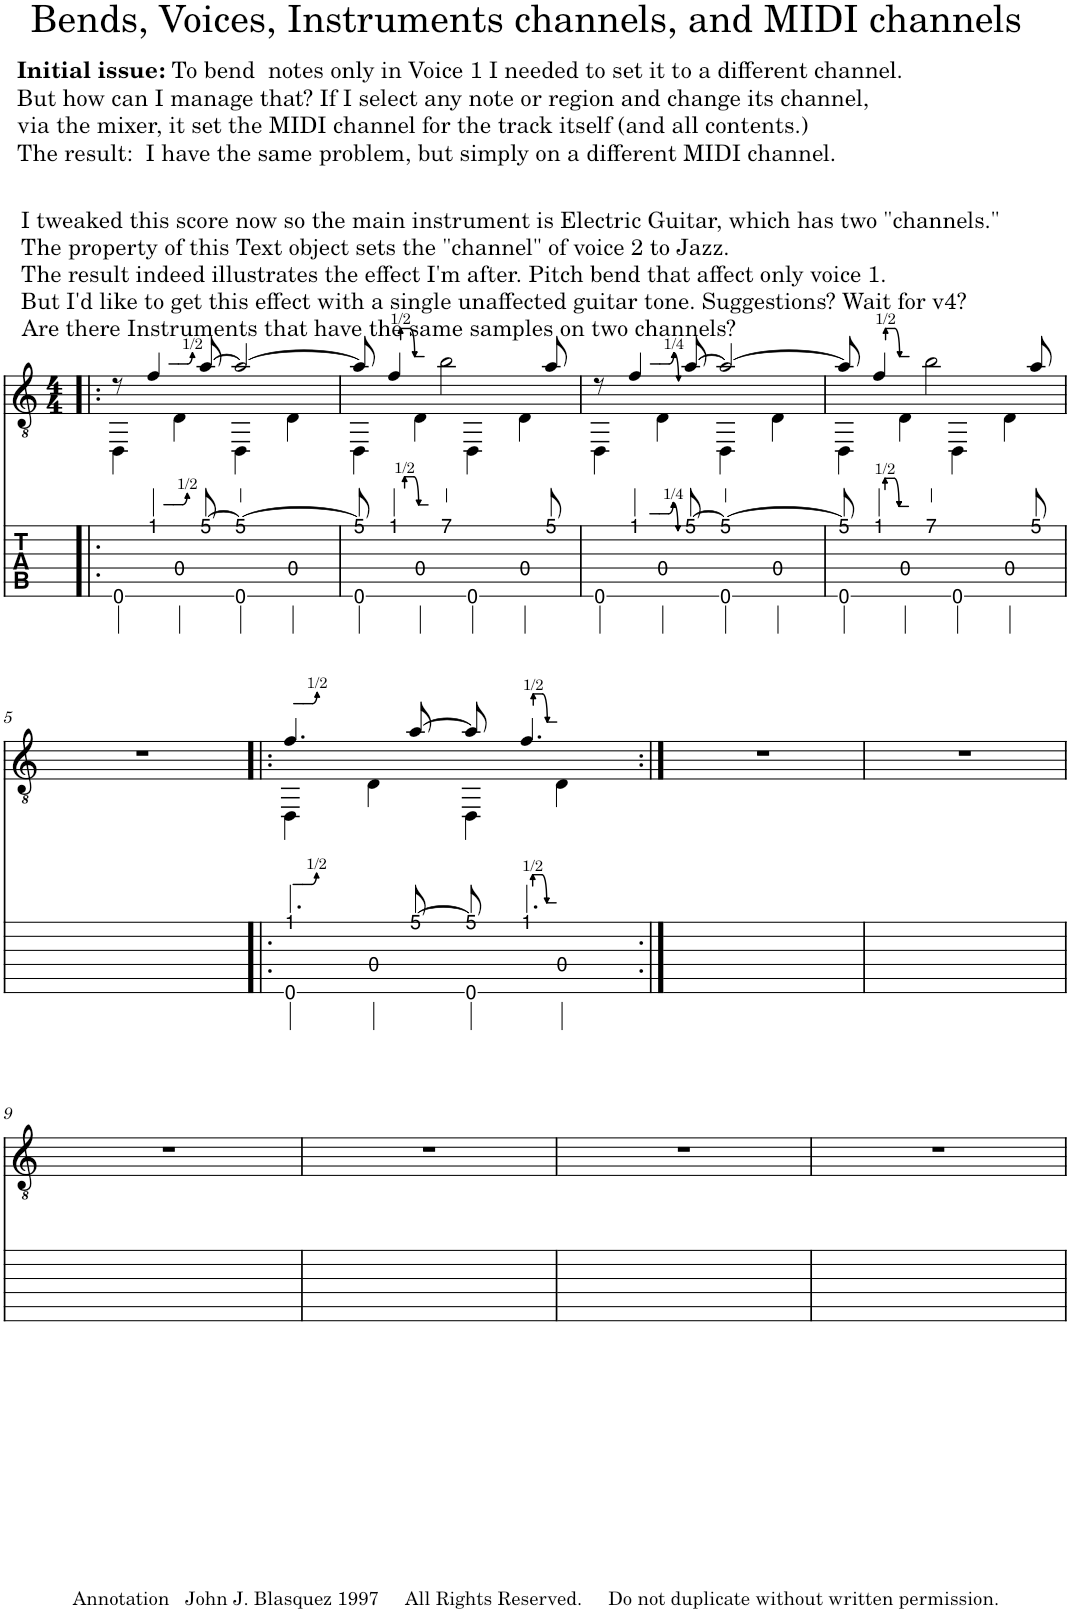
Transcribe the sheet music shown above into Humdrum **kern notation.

**kern	**kern
*part1	*part1
*staff2	*staff1
*I"Electric Guitar	*
*I'El. Guit.	*
*stria6	*
*	*clefGv2
*k[]	*k[]
*M4/4	*M4/4
=1!|:	=1!|:
*^	*^
!	!	!LO:TX:a:t=I tweaked this score now so the main instrument is Electric Guitar, which has two "channels."	!
!	!	!LO:TX:a:t=The property of this Text object sets the "channel" of voice 2 to Jazz.	!
!	!	!LO:TX:a:t=The result indeed illustrates the effect I'm after. Pitch bend that affect only voice 1.	!
!	!	!LO:TX:a:t=But I'd like to get this effect with a single unaffected guitar tone. Suggestions? Wait for v4?	!
!	!	!LO:TX:a:t=Are there Instruments that have the same samples on two channels?	!
8r	4DD\	8r	4DD\
4fn/	.	4f/	.
.	4D\	.	4D\
[8a/	.	[8a/	.
2a/_	4DD\	2a/_	4DD\
.	4D\	.	4D\
=2	=2	=2	=2
8a/]	4DD\	8a/]	4DD\
4fn/	.	4f/	.
.	4D\	.	4D\
2b/	.	2b\	.
.	4DD\	.	4DD\
.	4D\	.	4D\
8a/	.	8a/	.
=3	=3	=3	=3
8r	4DD\	8r	4DD\
4f/	.	4f/	.
.	4D\	.	4D\
[8a/	.	[8a/	.
2a/_	4DD\	2a/_	4DD\
.	4D\	.	4D\
=4	=4	=4	=4
8a/]	4DD\	8a/]	4DD\
4f/	.	4f/	.
.	4D\	.	4D\
2b/	.	2b\	.
.	4DD\	.	4DD\
.	4D\	.	4D\
8a/	.	8a/	.
*v	*v	*	*
*	*v	*v
!!LO:LB:g=z
=5	=5
1r	1r
=6!|:	=6!|:
*^	*^
4.f/	4DD\	4.f/	4DD\
.	4D\	.	4D\
[8a/	.	[8a/	.
8a/]	4DD\	8a/]	4DD\
4.f/	.	4.f/	.
.	4D\	.	4D\
*v	*v	*	*
*	*v	*v
=7:|!	=7:|!
1r	1r
=8	=8
1r	1r
!!LO:LB:g=z
=9	=9
1r	1r
=10	=10
1r	1r
=11	=11
1r	1r
=12	=12
1r	1r
=	=
*-	*-
